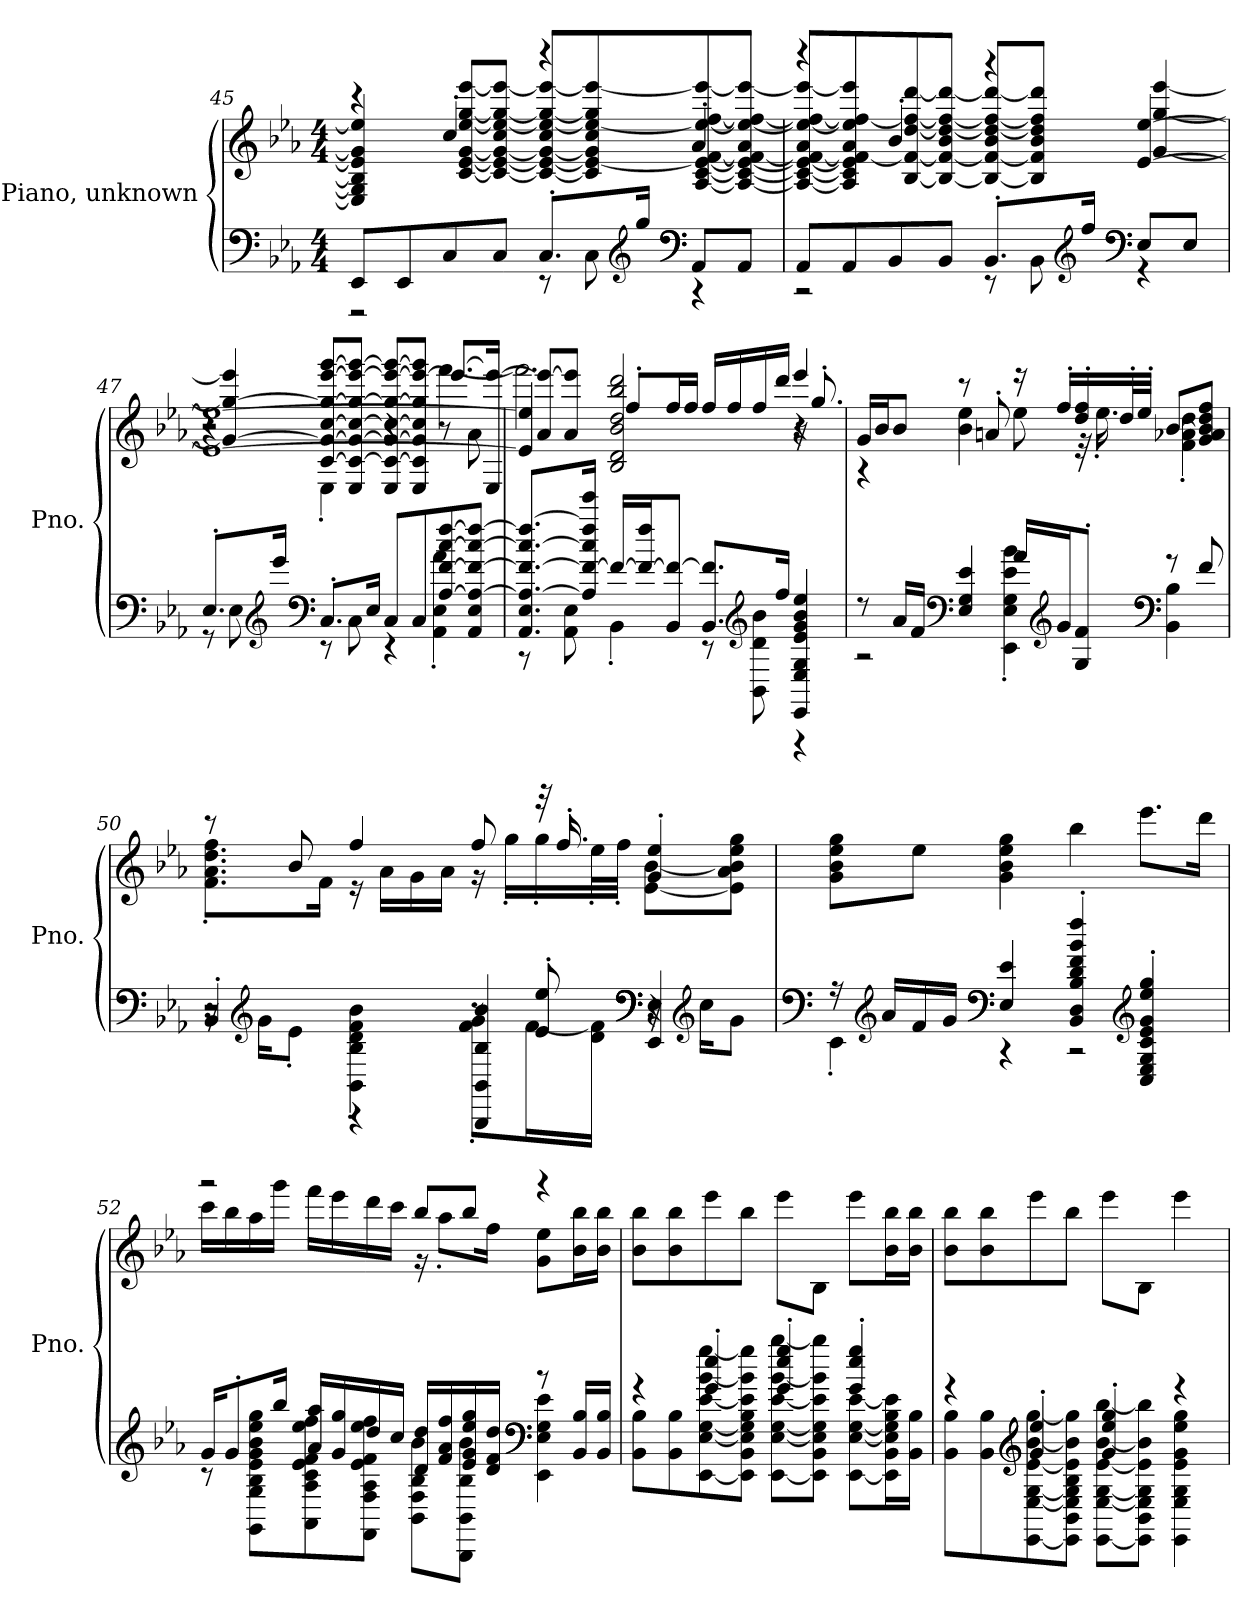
**kern	**kern
*part1	*part1
*staff2	*staff1
*I"Piano, unknown	*
*I'Pno.	*
*clefF4	*clefG2
*k[b-e-a-]	*k[b-e-a-]
*M4/4	*M4/4
=45	=45
*^	*^
8EE-/L	2r	4r	4E-/] 4G/] 4B-/] 4e-/] 4g/] 4ee-/]
8EE-/	.	.	.
8C/	.	4cc'/	[8c/ [8e-/ [8g/ [8ee-/ [8gg/ [8eee-/L
8C/J	.	.	8c/_ 8e-/_ 8g/_ 8cc/ 8ee-/_ 8gg/_ 8eee-/_J
8.C'/L	8r	4r	8c/_ 8e-/_ 8g/_ 8cc/ 8ee-/_ 8gg/_ 8eee-/_L
.	8C\	.	8c/] 8e-/_ 8g/] 8cc/ 8ee-/_ 8gg/] 8eee-/_
*clefG2	*	*	*
16gg/Jk	.	.	.
*clefF4	*	*	*
8AA-/L	4r	4a-'/	[8A-/ [8c/ 8e-/_ [8f/ 8ee-/_ [8ff/ 8eee-/_
8AA-/J	.	.	8A-/_ 8c/_ 8e-/_ 8f/_ 8a-/ 8ee-/_ 8ff/_ 8eee-/_J
!!LO:LB:g=z	!!
=46	=46	=46	=46
8AA-/L	2r	4r	8A-/_ 8c/_ 8e-/_ 8f/_ 8a-/ 8ee-/_ 8ff/_ 8eee-/_L
8AA-/	.	.	8A-/] 8c/] 8e-/] 8f/_ 8a-/ 8ee-/] 8ff/_ 8eee-/]
8BB-/	.	4b-'/	[8B-/ 8f/_ [8dd/ 8ff/_ [8ddd/
8BB-/J	.	.	8B-/_ 8f/_ 8b-/ 8dd/_ 8ff/_ 8ddd/_J
8.BB-'/L	8r	4r	8B-/_ 8f/_ 8b-/ 8dd/_ 8ff/_ 8ddd/_L
.	8BB-\	.	8B-/] 8f/] 8b-/ 8dd/] 8ff/] 8ddd/]J
*clefG2	*	*	*
16ff/Jk	.	.	.
*clefF4	*	*	*
8E-/L	4r	[4e-/ [4ee-/	[4g/ [4gg/ [4eee-/
8E-/J	.	.	.
=47	=47	=47	=47
*	*	*^	*^
8.E-'/L	8r	1e-_ 1ee-_	4r	4g/_ 4gg/_ 4eee-/]	2r
.	8E-\	.	.	.	.
*clefG2	*	*	*	*	*
16eee-/Jk	.	.	.	.	.
*clefF4	*	*	*	*	*
8.C'/L	8r	.	4E-'\	[8c/ 8g/_ [8cc/ 8gg/_ [8eee-/ [8ggg/L	.
.	8C\	.	.	8E-/ 8c/_ 8g/_ 8cc/_ 8gg/_ 8eee-/_ 8ggg/_J	.
16E-/Jk	.	.	.	.	.
8C/L	4r	.	4r	8E-/ 8c/_ 8g/_ 8cc/_ 8gg/_ 8eee-/_ 8ggg/_L	4r
8C/	.	.	.	8E-/ 8c/] 8g/] 8cc/] 8gg/] 8eee-/_ 8ggg/]J	.
[8A-/ [8f/ [8cc/ [8ff/	4AA-\' 4E-\' 4a-\'	.	[4fff\	8.eee-/L_	8r
8AA-/ 8E-/ 8A-/_ 8f/_ 8cc/_ 8ff/_J	.	.	.	.	8a-\
.	.	.	.	16E-/ 16eee-/_Jk	.
*	*	*	*	*v	*v
!!LO:LB:g=z
=48	=48	=48	=48	=48
8.AA-/ 8.E-/ 8.A-/_ 8.f/_ 8.cc/_ 8.ff/_L	8r	4e-/] 4ee-/]	2.fff\]	8a-/ 8eee-/_L
.	8AA-\ 8E-\	.	.	8a-/ 8eee-/]J
16A-/] 16f/_ 16cc/] 16ff/] 16eee-/Jk	.	.	.	.
16f/LL_	4BB-'\	2B-/ 2d/ 2b-/ 2dd/ 2bb-/ 2ddd/	.	8ff'/L
16f/_ 16ff/J	.	.	.	.
8BB-/ 8f/_J	.	.	.	16ff/L
.	.	.	.	16ff/JJ
8.BB-/ 8.f/]L	8r	.	.	16ff/LL
.	.	.	.	16ff/
*clefG2	*	*	*	*
.	8BB-\ 8d\ 8b-\	.	.	16ff/
16ff/Jk	.	.	.	16ddd/JJ
4EE-/ 4E-/ 4G/ 4e-/ 4g/ 4b-/ 4ee-/	4r	4eee-/	4r	16r
.	.	.	.	8.gg'/
*	*	*	*v	*v
=49	=49	=49	=49
8r	2r	16g/LL	4r
.	.	16b-/J	.
16a-/LL	.	8b-/J	.
16f/JJ	.	.	.
*clefF4	*	*	*
4E-/ 4G/ 4e-/	.	8r	4b-\ 4ee-\
.	.	8an'/	.
16a-/LL	4EE-\' 4E-\' 4G\' 4e-\' 4b-\'	16r	8ee-\
*clefG2	*	*	*
16g/J	.	16ff'/LL	.
8G/' 8f/'J	.	16dd/' 16ff/'	32r
.	.	.	16.ee-'\
.	.	32dd'/L	.
.	.	32ee-'/JJJ	.
*clefF4	*	*	*
8r	4BB-\ 4B-\	[8b-/L	4f\' 4a-X\' 4dd\'
8f/	.	8g/ 8a-/ 8b-/] 8dd/ 8ff/J	.
!!LO:LB:g=z	!!
=50	=50	=50	=50
*	*^	*	*
2r	16r	4BB-'/	8r	8.f\' 8.a-\' 8.dd\' 8.ff\'L
*clefG2	*	*	*	*
.	16g\KL	.	.	.
.	8e-'\J	.	8b-/	.
.	.	.	.	16f\Jk
.	4BB-\' 4B-\' 4d\' 4f\' 4b-\'	4r	4ff/	16r
.	.	.	.	16a-\LL
.	.	.	.	16g\
.	.	.	.	16a-\JJ
8r	8f\' 8g\'L	4BBB-/ 4BB-/ 4B-/ 4b-/	8ff/	16r
.	.	.	.	16gg'\LL
8e-/' 8ee-/'	[16f\L	.	32r	16gg'\
.	.	.	16.ff'/	.
.	16d\ 16f\]JJ	.	.	32ee-'\L
.	.	.	.	32ff'\JJJ
*clefF4	*	*	*	*
4r	16r	4EE-/ 4E-/	4g/' 4ee-/'	[8e-\ [8b-\L
*clefG2	*	*	*	*
.	16cc\KL	.	.	.
.	8g\J	.	.	8e-\] 8a-\ 8b-\] 8ee-\ 8gg\J
*v	*v	*v	*	*
*	*v	*v
=51	=51
*clefF4	*
*^	*
16r	4EE-'\	8g\ 8b-\ 8ee-\ 8gg\L
*clefG2	*	*
16a-/LL	.	.
16f/	.	8ee-\J
16g/JJ	.	.
*clefF4	*	*
4E-/ 4e-/	4r	4g\ 4b-\ 4ee-\ 4gg\
4BB-/' 4D/' 4B-/' 4d/' 4f/' 4b-/' 4ff/'	2r	4bb-\
*clefG2	*	*
4C/' 4E-/' 4G/' 4c/' 4e-/' 4g/' 4ee-/' 4gg/'	.	8.eee-\L
.	.	16ddd\Jk
!!LO:LB:g=z
=52	=52	=52
*	*	*^
16g/KL	8r	2r	16ccc\LL
8g'/	.	.	16bb-\
.	8GG\ 8G\ 8B-\ 8e-\ 8g\ 8b-\ 8ee-\ 8gg\L	.	16aa-\
16bb-/Jk	.	.	16ggg\JJ
16a-/ 16aa-/LL	8AA-\ 8A-\ 8c\ 8e-\ 8f\ 8ee-\ 8ff\	.	16fff\LL
16g/ 16gg/	.	.	16eee-\
16dd/	8FF\ 8F\ 8A-\ 8e-\ 8f\ 8ee-\ 8ff\J	.	16ddd\
16cc/JJ	.	.	16ccc\JJ
16d/ 16dd/LL	8BB-\ 8F\ 8B-\ 8b-\L	8bb-/L	16r
16f/ 16a-/ 16ff/	.	.	8aa-'\L
16e-/ 16g/ 16ee-/ 16gg/	8BBB-\ 8BB-\ 8B-\ 8b-\J	8bb-/J	.
16d/ 16f/ 16dd/JJ	.	.	16ff\Jk
*clefF4	*	*	*
8r	4EE-\ 4E-\ 4G\ 4e-\	4r	8g\ 8ee-\L
16BB-/ 16B-/LL	.	.	16b-\ 16bb-\L
16BB-/ 16B-/JJ	.	.	16b-\ 16bb-\JJ
*	*	*v	*v
=53	=53	=53
4r	8BB-\ 8B-\L	8b-\ 8bb-\L
.	8BB-\ 8B-\	8b-\ 8bb-\
4g/' 4ee-/'	[8EE-\ [8E-\ [8G\ [8e-\ [8b-\ [8gg\	8eee-\
.	8EE-\] 8BB-\ 8E-\] 8G\] 8B-\ 8e-\] 8b-\] 8gg\]J	8bb-\J
4g/' 4ee-/' 4gg/'	[8EE-\ [8E-\ [8G\ [8e-\ [8b-\ [8bb-\L	8eee-\L
.	8EE-\] 8BB-\ 8E-\] 8G\] 8e-\] 8b-\] 8bb-\]J	8B-\J
4g/' 4ee-/' 4gg/'	[8EE-\ [8E-\ [8G\ [8e-\L	8eee-\L
.	16EE-\] 16BB-\ 16E-\] 16G\] 16B-\ 16e-\]L	16b-\ 16bb-\L
.	16BB-\ 16B-\JJ	16b-\ 16bb-\JJ
!!LO:PB:g=z
=54	=54	=54
4r	8BB-\ 8B-\L	8b-\ 8bb-\L
.	8BB-\ 8B-\	8b-\ 8bb-\
*clefG2	*	*
4g/' 4ee-/'	[8EE-\ [8E-\ [8G\ [8e-\ [8b-\ [8gg\	8eee-\
.	8EE-\] 8BB-\ 8E-\] 8G\] 8B-\ 8e-\] 8b-\] 8gg\]J	8bb-\J
4g/' 4ee-/' 4gg/'	[8EE-\ [8E-\ [8G\ [8e-\ [8b-\ [8bb-\L	8eee-\L
.	8EE-\] 8BB-\ 8E-\] 8G\] 8e-\] 8b-\] 8bb-\]J	8B-\J
4r	4EE-\ 4E-\ 4G\ 4e-\ 4g\ 4ee-\ 4gg\	4eee-\
*v	*v	*
=	=
*-	*-
